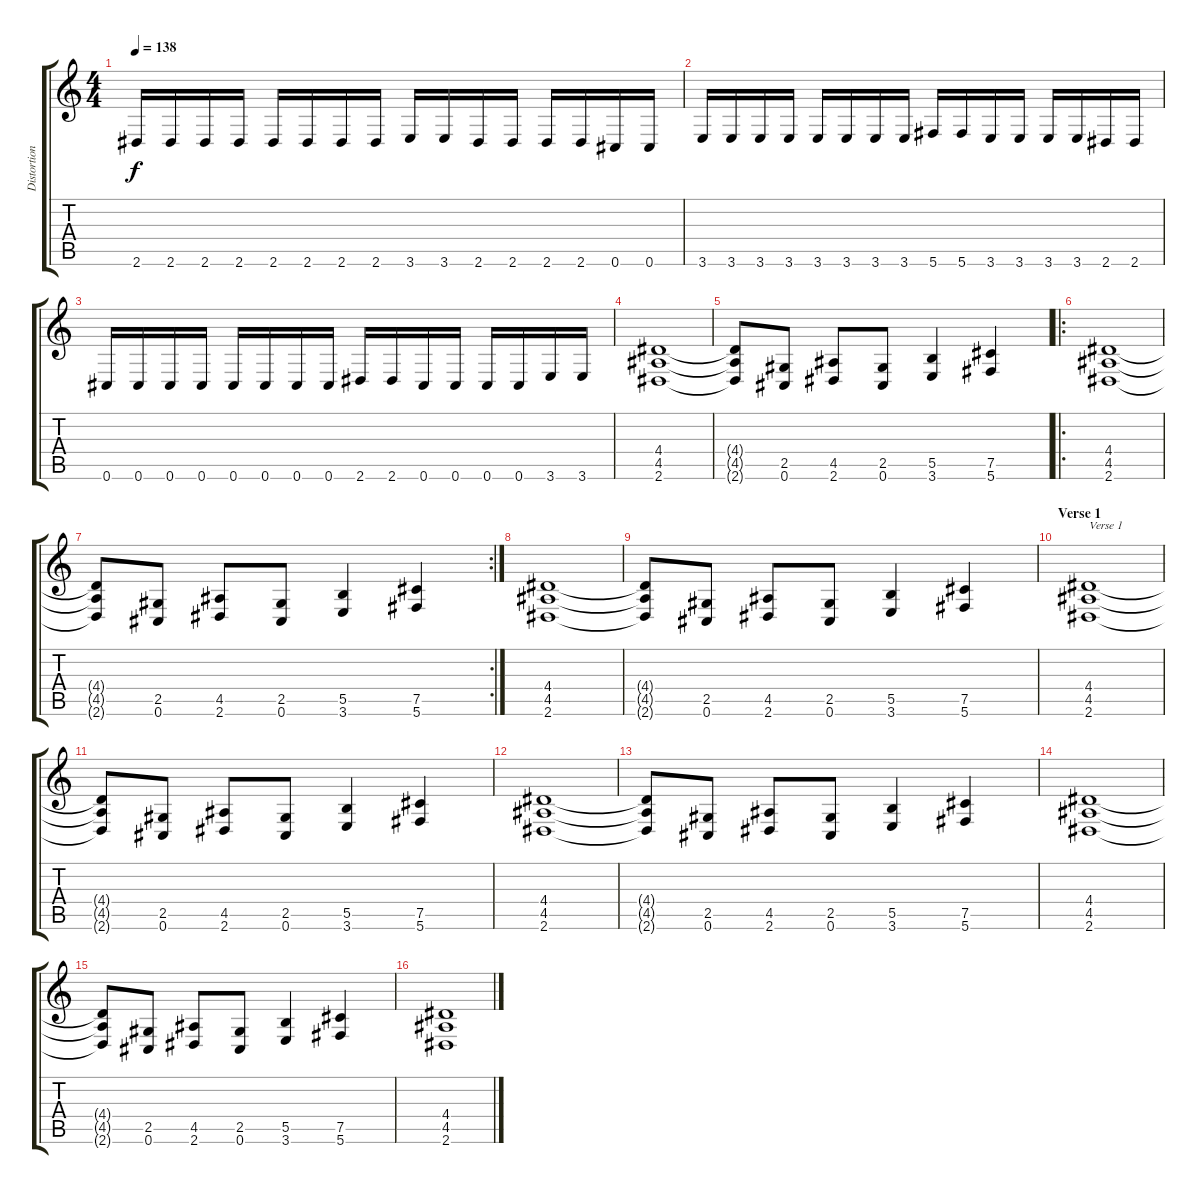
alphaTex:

\track ("Distortion guitar 1" "Distortion") {instrument distortionguitar}
\staff {score tabs}
\tuning (Db4 Ab3 E3 B2 Gb2 Db2) {hide}
\ts (4 4)
\tempo 138
\clef g2
\ks c
2.6.16{dy f} 2.6.16 2.6.16 2.6.16 2.6.16 2.6.16 2.6.16 2.6.16 3.6.16 3.6.16 2.6.16 2.6.16 2.6.16 2.6.16 0.6.16 0.6.16 |
3.6.16 3.6.16 3.6.16 3.6.16 3.6.16 3.6.16 3.6.16 3.6.16 5.6.16 5.6.16 3.6.16 3.6.16 3.6.16 3.6.16 2.6.16 2.6.16 |
0.6.16 0.6.16 0.6.16 0.6.16 0.6.16 0.6.16 0.6.16 0.6.16 2.6.16 2.6.16 0.6.16 0.6.16 0.6.16 0.6.16 3.6.16 3.6.16 |
(4.4 4.5 2.6).1 |
(4.4{t} 4.5{t} 2.6{t}).8 (2.5 0.6).8 (4.5 2.6).8 (2.5 0.6).8 (5.5 3.6).4 (7.5 5.6).4 |
\ro
(4.4 4.5 2.6).1 |
\rc 2
(4.4{t} 4.5{t} 2.6{t}).8 (2.5 0.6).8 (4.5 2.6).8 (2.5 0.6).8 (5.5 3.6).4 (7.5 5.6).4 |
(4.4 4.5 2.6).1 |
(4.4{t} 4.5{t} 2.6{t}).8 (2.5 0.6).8 (4.5 2.6).8 (2.5 0.6).8 (5.5 3.6).4 (7.5 5.6).4 |
\section ("" "Verse 1")
(4.4 4.5 2.6).1{txt "Verse 1"} |
(4.4{t} 4.5{t} 2.6{t}).8 (2.5 0.6).8 (4.5 2.6).8 (2.5 0.6).8 (5.5 3.6).4 (7.5 5.6).4 |
(4.4 4.5 2.6).1 |
(4.4{t} 4.5{t} 2.6{t}).8 (2.5 0.6).8 (4.5 2.6).8 (2.5 0.6).8 (5.5 3.6).4 (7.5 5.6).4 |
(4.4 4.5 2.6).1 |
(4.4{t} 4.5{t} 2.6{t}).8 (2.5 0.6).8 (4.5 2.6).8 (2.5 0.6).8 (5.5 3.6).4 (7.5 5.6).4 |
(4.4 4.5 2.6).1
